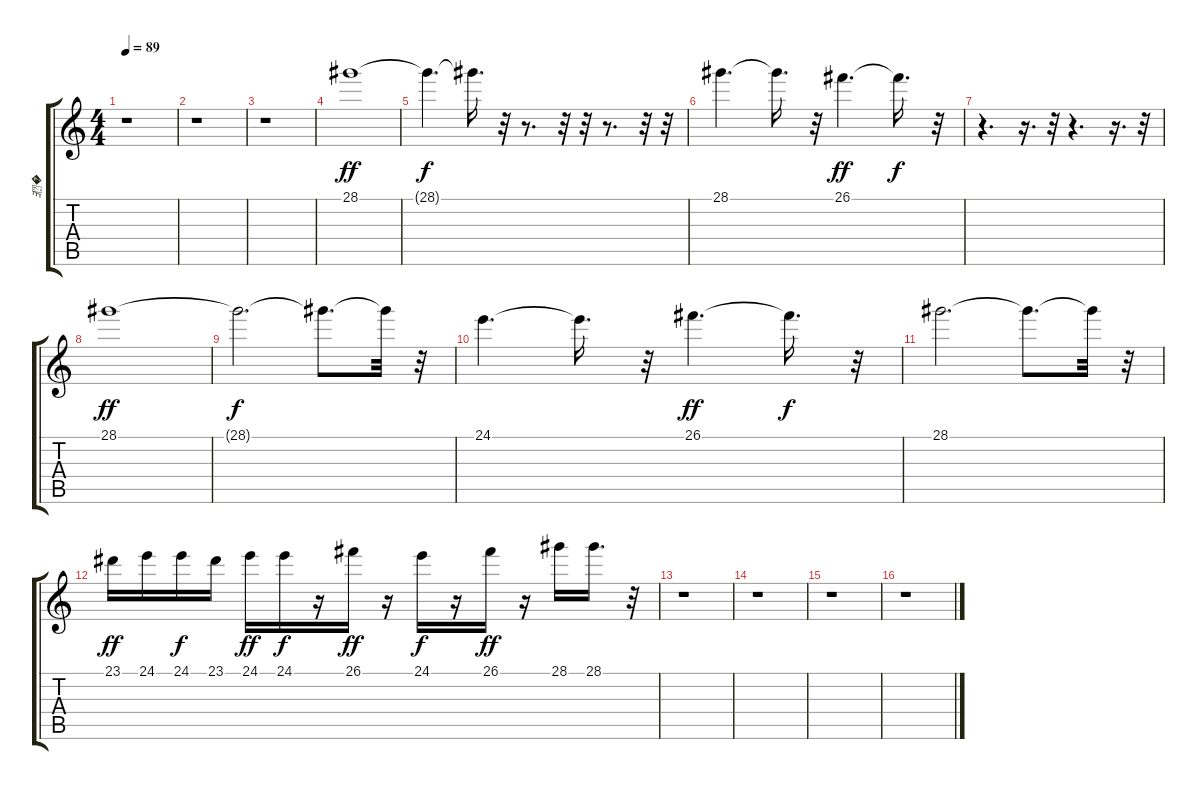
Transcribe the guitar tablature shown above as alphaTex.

\track ("ﾖ�" "ﾖ�") {instrument stringensemble1}
\staff {score tabs}
\tuning (E4 B3 G3 D3 A2 E2) {hide}
\ts (4 4)
\tempo 89
\clef g2
\ks c
r.1{dy f} |
r.1 |
r.1 |
28.1.1{dy ff} |
28.1{t}.4{d dy f} 28.1{t}.16{d} r.32 r.8{d} r.32 r.32 r.8{d} r.32 r.32 |
28.1.4{d} 28.1{t}.16{d} r.32 26.1.4{d dy ff} 26.1{t}.16{d dy f} r.32 |
r.4{d} r.16{d} r.32 r.4{d} r.16{d} r.32 |
28.1.1{dy ff} |
28.1{t}.2{d dy f} 28.1{t}.8{d} 28.1{t}.32 r.32 |
24.1.4{d} 24.1{t}.16{d} r.32 26.1.4{d dy ff} 26.1{t}.16{d dy f} r.32 |
28.1.2{d} 28.1{t}.8{d} 28.1{t}.32 r.32 |
23.1.16{dy ff} 24.1.16 24.1.16{dy f} 23.1.16 24.1.16{dy ff} 24.1.16{dy f} r.16 26.1.16{dy ff} r.16 24.1.16{dy f} r.16 26.1.16{dy ff} r.16 28.1.16 28.1.16{d} r.32 |
r.1 |
r.1 |
r.1 |
r.1
